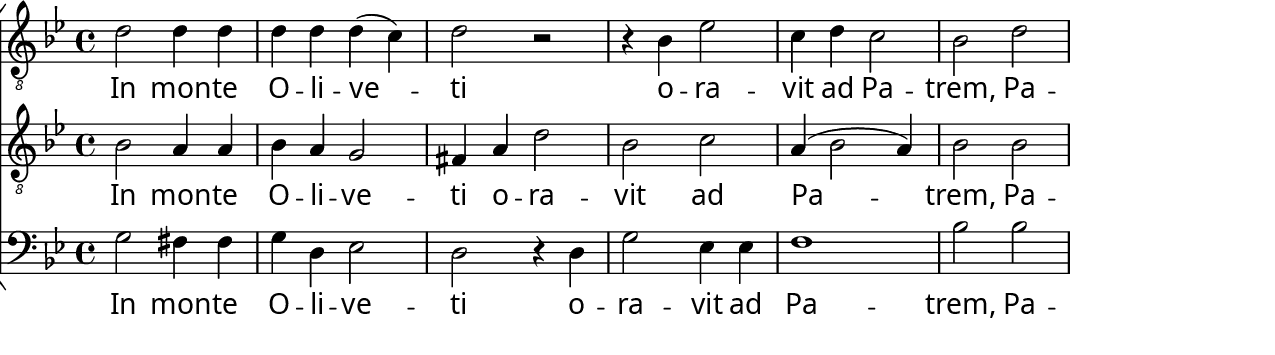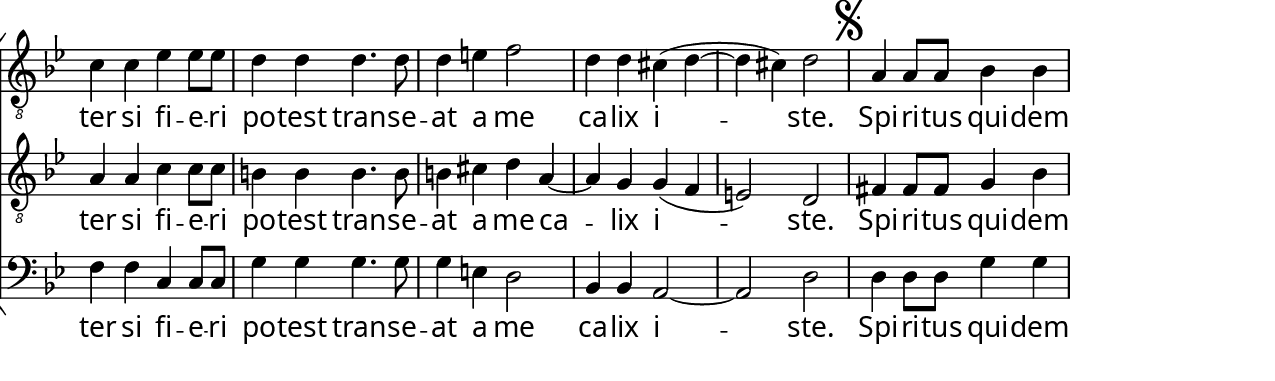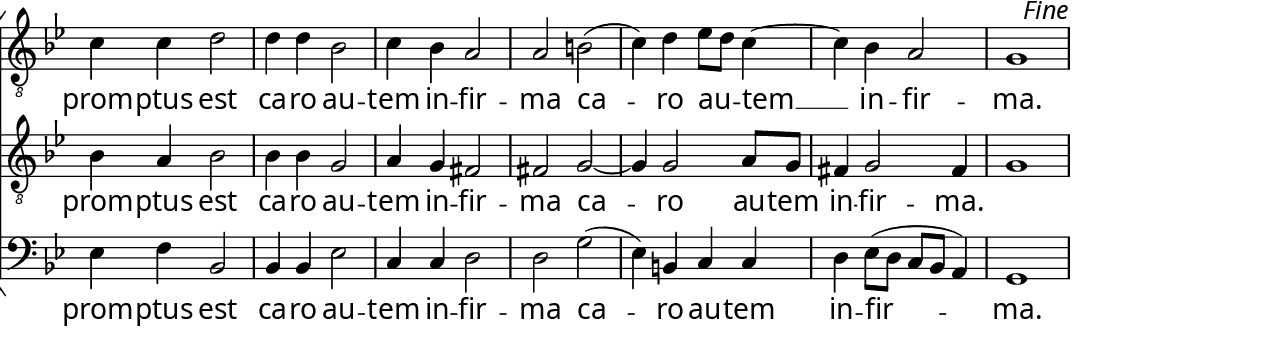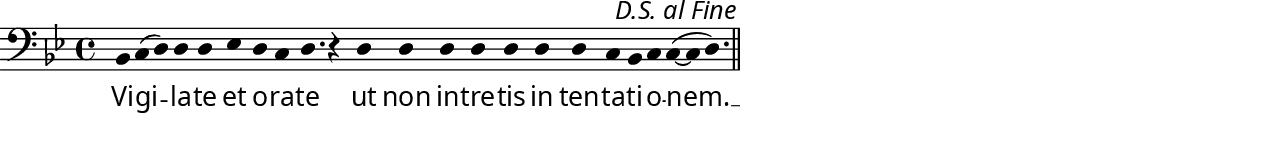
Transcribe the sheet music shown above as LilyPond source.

\header {
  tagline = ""
  composer = "Giovanni Battista Martini (?-?)"
}
\include "english.ly"
\include "lilypond-book-preamble.ly"
\include "header.ly"

global = {
  \key bf \major
  \time 4/4
}

sopMusic = \relative c' {
  \clef "treble_8"
  d2 d4 d | d d d( c) | d2 r2 | r4 bf4 ef2 | c4 d c2 | bf2 d2 |
  c4 c ef ef8 ef | d4 d d4. d8 | d4 e f2 | d4 d cs( d ~ | d cs) d2 | 
  \mark \markup { \musicglyph #"scripts.segno" }
  a4 a8 a bf4 bf |
  c4 c d2 | d4 d bf2 | c4 bf a2 | a b( | c4) d ef8[ d] c4 ~ | c bf a2 | g1
    \override Score.RehearsalMark #'break-visibility = #begin-of-line-invisible
    \override Score.RehearsalMark #'self-alignment-X = #RIGHT
    \override Score . RehearsalMark #'font-shape = #'italic
    \override Score.RehearsalMark #'font-size = #0.5
    \mark "Fine"
}
sopWords = \lyricmode {
  \set fontSize = #0.5
  %\set vocalName = "2. "
  %\set shortVocalName = "2. "
  In mon -- te | O -- li -- ve -- | ti o -- ra -- |vit ad Pa -- trem, Pa -- |
  ter si fi -- e -- ri po -- test tran -- se -- at a me ca -- lix i -- ste. | Spi -- ri -- tus qui -- dem |
  prom -- ptus est | ca -- ro au -- | tem in -- fir -- | ma ca -- ro au -- _ tem __ in -- fir -- ma.
}

altoMusic = \relative c' {
  \clef "treble_8"
  bf2 a4 a | bf4 a g2 | fs4 a d2 | bf c | a4( bf2 a4) | bf2 bf |
  a4 a c c8 c | b4 b b4. b8 | b4 cs d a ~ | a g g( f | e2) d | fs4 fs8 fs g4 bf |
  bf a bf2 | bf4 bf g2 | a4 g fs2 | fs g ~ | g4 g2 a8[ g] | fs4 g2 fs4 | g1
}

altoWords = \lyricmode {
  \set fontSize = #0.5
  In mon -- te | O -- li -- ve -- | ti o -- ra -- | vit ad | Pa -- | trem, Pa -- |
  ter si fi -- e -- ri | po -- test tran -- se -- | at a me ca -- lix i -- ste. | Spi -- ri -- tus qui -- dem |
  prom -- ptus est | ca -- ro au -- | tem in -- fir -- | ma ca -- ro au -- tem in -- fir -- ma.
}

bassMusic = \relative a {
  \clef bass
  g2 fs4 fs | g d ef2 | d r4 d | g2 ef4 ef | f1 | bf2 bf |
  f4 f c c8 c| g'4 g g4. g8 | g4 e d2 | bf4 bf a2 ~ | a d | d4 d8 d g4 g |
  ef f bf,2 | bf4 bf ef2 | c4 c d2 | d g2( | ef4) b c c | d ef8( d c bf a4) | g1
}

chantMusic = \relative c {
  \clef bass
  \cadenzaOn
  bf4 c( d) d d ef d c d4. r4 d d d d d d d c bf c c( ~ c d4.)
  \cadenzaOff \bar "||"
  \override Score.RehearsalMark #'break-visibility = #begin-of-line-invisible
    \override Score.RehearsalMark #'self-alignment-X = #RIGHT
    \override Score . RehearsalMark #'font-shape = #'italic
    \override Score.RehearsalMark #'font-size = #0.5
    \mark "D.S. al Fine"
}

bassWords = \lyricmode {
  \set fontSize = #0.5
  In mon -- te | O -- li -- ve -- ti o -- | ra -- vit ad | Pa -- trem, Pa -- |
  ter si fi -- e -- ri | po -- test tran -- se -- at a me ca -- lix i -- ste. | Spi -- ri -- tus qui -- dem |
  prom -- ptus est | ca -- ro au -- tem in -- fir -- | ma ca -- ro au -- tem | in -- fir -- ma.
}

chantWords = \lyricmode {
  Vi -- gi -- la -- te et o -- ra -- te ut non in -- tre -- tis in ten -- ta -- ti -- o -- nem. __
}

%altoWords = \lyricmode {
%  \override StanzaNumber #'font-name = #"Garamond Premier Pro"
%  \override LyricText #'font-name = #"Garamond Premier Pro"
%}

\score {
  \new ChoirStaff <<
    \new Staff = "women" <<
      \new Voice = "sopranos"{
%        \voiceOne
        << \global \sopMusic >>
      }
    >>
    \new Lyrics = "sopranos"

    \new Staff = "women2" <<
      \new Voice = "altos" {
%        \voiceTwo
        << \global \altoMusic >>
      }
    >>
    \new Lyrics = "altos"
    
    \new Staff = "men" <<
      %\new Lyrics = "bass"
      \new Voice = "bass" {
%        \voiceOne
        << \global \bassMusic >>
      }
    >>
    \context Lyrics = "sopranos" \lyricsto "sopranos" \sopWords
    \context Lyrics = "altos" \lyricsto "altos" \altoWords
    \context Lyrics = "bass" \lyricsto "bass" \bassWords
  >>
  \layout {
    \context {
      \Staff
    }
  }
}

\score {
  \new ChoirStaff <<
    \new Staff = "chant" <<
      \new Voice = "chant" \with {
      \remove "Stem_engraver"
    } {
        << \global \chantMusic >>
      }
    >>
    \new Lyrics = "chant"
    \context Lyrics = "chant" \lyricsto "chant" \chantWords
  >>
  \layout {
    \context {
      \Staff
    }
  }
}

